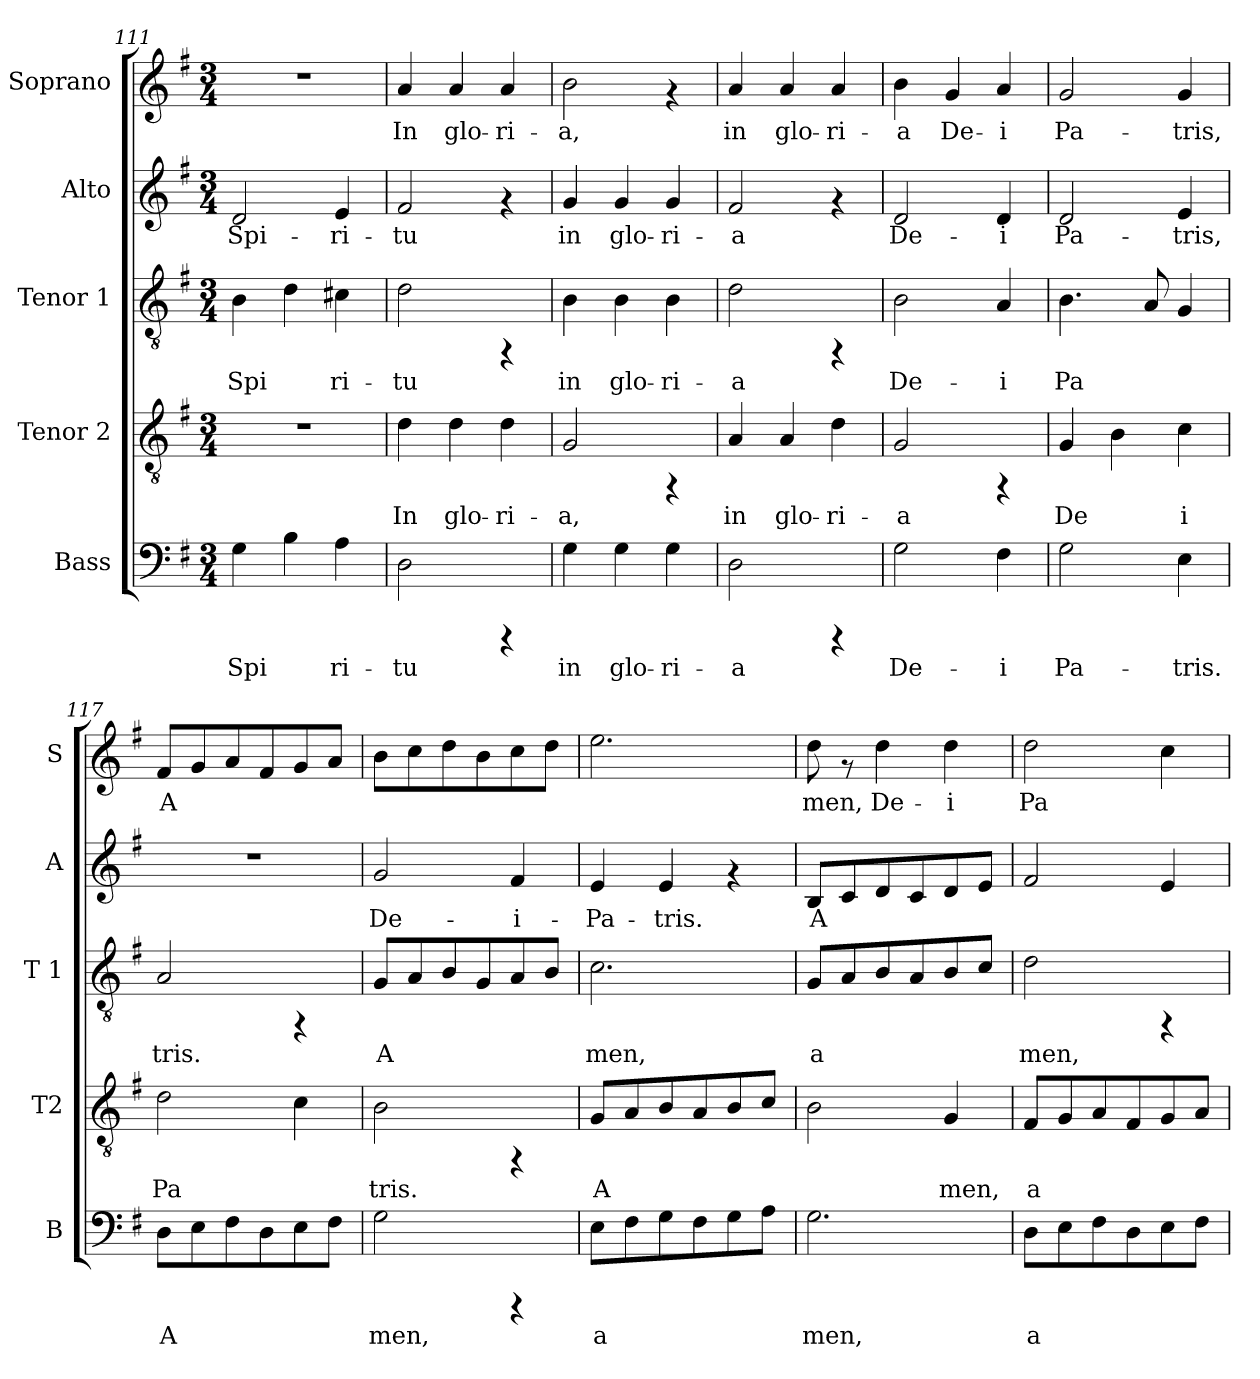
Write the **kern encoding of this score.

**kern	**text	**kern	**text	**kern	**text	**kern	**text	**kern	**text
*part5	*part5	*part4	*part4	*part3	*part3	*part2	*part2	*part1	*part1
*staff5	*staff5	*staff4	*staff4	*staff3	*staff3	*staff2	*staff2	*staff1	*staff1
*I"Bass	*	*I"Tenor 2	*	*I"Tenor 1	*	*I"Alto	*	*I"Soprano	*
*I'B	*	*I'T2	*	*I'T 1	*	*I'A	*	*I'S	*
*clefF4	*	*clefGv2	*	*clefGv2	*	*clefG2	*	*clefG2	*
*k[f#]	*	*k[f#]	*	*k[f#]	*	*k[f#]	*	*k[f#]	*
*G:	*	*G:	*	*G:	*	*G:	*	*G:	*
*M3/4	*	*M3/4	*	*M3/4	*	*M3/4	*	*M3/4	*
=111	=111	=111	=111	=111	=111	=111	=111	=111	=111
!	!LO:LY:b:cj	!	!	!	!LO:LY:b:cj	!	!LO:LY:b:cj	!	!
4G\	Spi-	2.r	.	4B\	Spi-	2d/	Spi-	2.r	.
!	!LO:LY:b:cj	!	!	!	!LO:LY:b:cj	!	!	!	!
4B\	--	.	.	4d\	--	.	.	.	.
!	!LO:LY:b:cj	!	!	!	!LO:LY:b:cj	!	!LO:LY:b:cj	!	!
4A\	-ri-	.	.	4c#X\	-ri-	4e/	-ri-	.	.
!!LO:PB:g=z
=112	=112	=112	=112	=112	=112	=112	=112	=112	=112
!	!LO:LY:b:cj	!	!LO:LY:b:cj	!	!LO:LY:b:cj	!	!LO:LY:b:cj	!	!LO:LY:b:cj
2D\	-tu	4d\	In	2d\	-tu	2f#/	-tu	4a/	In
!	!	!	!LO:LY:b:cj	!	!	!	!	!	!LO:LY:b:cj
.	.	4d\	glo-	.	.	.	.	4a/	glo-
!	!	!	!LO:LY:b:cj	!	!	!	!	!	!LO:LY:b:cj
4rCCC	.	4d\	-ri-	4rFF	.	4rf	.	4a/	-ri-
=113	=113	=113	=113	=113	=113	=113	=113	=113	=113
!	!LO:LY:b:cj	!	!LO:LY:b:cj	!	!LO:LY:b:cj	!	!LO:LY:b:cj	!	!LO:LY:b:cj
4G\	in	2G/	-a,	4B\	in	4g/	in	2b\	-a,
!	!LO:LY:b:cj	!	!	!	!LO:LY:b:cj	!	!LO:LY:b:cj	!	!
4G\	glo-	.	.	4B\	glo-	4g/	glo-	.	.
!	!LO:LY:b:cj	!	!	!	!LO:LY:b:cj	!	!LO:LY:b:cj	!	!
4G\	-ri-	4rFF	.	4B\	-ri-	4g/	-ri-	4rf	.
=114	=114	=114	=114	=114	=114	=114	=114	=114	=114
!	!LO:LY:b:cj	!	!LO:LY:b:cj	!	!LO:LY:b:cj	!	!LO:LY:b:cj	!	!LO:LY:b:cj
2D\	-a	4A/	in	2d\	-a	2f#/	-a	4a/	in
!	!	!	!LO:LY:b:cj	!	!	!	!	!	!LO:LY:b:cj
.	.	4A/	glo-	.	.	.	.	4a/	glo-
!	!	!	!LO:LY:b:cj	!	!	!	!	!	!LO:LY:b:cj
4rCCC	.	4d\	-ri-	4rFF	.	4rf	.	4a/	-ri-
=115	=115	=115	=115	=115	=115	=115	=115	=115	=115
!	!LO:LY:b:cj	!	!LO:LY:b:cj	!	!LO:LY:b:cj	!	!LO:LY:b:cj	!	!LO:LY:b:cj
2G\	De-	2G/	-a	2B\	De-	2d/	De-	4b\	-a
!	!	!	!	!	!	!	!	!	!LO:LY:b:cj
.	.	.	.	.	.	.	.	4g/	De-
!	!LO:LY:b:cj	!	!	!	!LO:LY:b:cj	!	!LO:LY:b:cj	!	!LO:LY:b:cj
4F#\	-i	4rFF	.	4A/	-i	4d/	-i	4a/	-i
=116	=116	=116	=116	=116	=116	=116	=116	=116	=116
!	!LO:LY:b:cj	!	!LO:LY:b:cj	!	!LO:LY:b:cj	!	!LO:LY:b:cj	!	!LO:LY:b:cj
2G\	Pa-	4G/	De-	4.B\	Pa-	2d/	Pa-	2g/	Pa-
!	!	!	!LO:LY:b:cj	!	!	!	!	!	!
.	.	4B\	--	.	.	.	.	.	.
!	!	!	!	!	!LO:LY:b:cj	!	!	!	!
.	.	.	.	8A/	--	.	.	.	.
!	!LO:LY:b:cj	!	!LO:LY:b:cj	!	!LO:LY:b:cj	!	!LO:LY:b:cj	!	!LO:LY:b:cj
4E\	-tris.	4c\	-i	4G/	--	4e/	-tris,	4g/	-tris,
!!LO:LB:g=z
=117	=117	=117	=117	=117	=117	=117	=117	=117	=117
!	!LO:LY:b:cj	!	!LO:LY:b:cj	!	!LO:LY:b:cj	!	!	!	!LO:LY:b:cj
8D\L	A-	2d\	Pa-	2A/	-tris.	2.r	.	8f#/L	A-
!	!LO:LY:b:cj	!	!	!	!	!	!	!	!LO:LY:b:cj
8E\	--	.	.	.	.	.	.	8g/	--
!	!LO:LY:b:cj	!	!	!	!	!	!	!	!LO:LY:b:cj
8F#\	--	.	.	.	.	.	.	8a/	--
!	!LO:LY:b:cj	!	!	!	!	!	!	!	!LO:LY:b:cj
8D\	--	.	.	.	.	.	.	8f#/	--
!	!LO:LY:b:cj	!	!LO:LY:b:cj	!	!	!	!	!	!LO:LY:b:cj
8E\	--	4c\	--	4rFF	.	.	.	8g/	--
!	!LO:LY:b:cj	!	!	!	!	!	!	!	!LO:LY:b:cj
8F#\J	--	.	.	.	.	.	.	8a/J	--
=118	=118	=118	=118	=118	=118	=118	=118	=118	=118
!	!LO:LY:b:cj	!	!LO:LY:b:cj	!	!LO:LY:b:cj	!	!LO:LY:b:cj	!	!LO:LY:b:cj
2G\	-men,	2B\	-tris.	8G/L	A-	2g/	De-	8b\L	--
!	!	!	!	!	!LO:LY:b:cj	!	!	!	!LO:LY:b:cj
.	.	.	.	8A/	--	.	.	8cc\	--
!	!	!	!	!	!LO:LY:b:cj	!	!	!	!LO:LY:b:cj
.	.	.	.	8B/	--	.	.	8dd\	--
!	!	!	!	!	!LO:LY:b:cj	!	!	!	!LO:LY:b:cj
.	.	.	.	8G/	--	.	.	8b\	--
!	!	!	!	!	!LO:LY:b:cj	!	!LO:LY:b:cj	!	!LO:LY:b:cj
4rCCC	.	4rFF	.	8A/	--	4f#/	-i-	8cc\	--
!	!	!	!	!	!LO:LY:b:cj	!	!	!	!LO:LY:b:cj
.	.	.	.	8B/J	--	.	.	8dd\J	--
=119	=119	=119	=119	=119	=119	=119	=119	=119	=119
!	!LO:LY:b:cj	!	!LO:LY:b:cj	!	!LO:LY:b:cj	!	!LO:LY:b:cj	!	!LO:LY:b:cj
8E\L	a-	8G/L	A-	2.c\	-men,	4e/	-Pa-	2.ee\	--
!	!LO:LY:b:cj	!	!LO:LY:b:cj	!	!	!	!	!	!
8F#\	--	8A/	--	.	.	.	.	.	.
!	!LO:LY:b:cj	!	!LO:LY:b:cj	!	!	!	!LO:LY:b:cj	!	!
8G\	--	8B/	--	.	.	4e/	-tris.	.	.
!	!LO:LY:b:cj	!	!LO:LY:b:cj	!	!	!	!	!	!
8F#\	--	8A/	--	.	.	.	.	.	.
!	!LO:LY:b:cj	!	!LO:LY:b:cj	!	!	!	!	!	!
8G\	--	8B/	--	.	.	4rf	.	.	.
!	!LO:LY:b:cj	!	!LO:LY:b:cj	!	!	!	!	!	!
8A\J	--	8c/J	--	.	.	.	.	.	.
=120	=120	=120	=120	=120	=120	=120	=120	=120	=120
!	!LO:LY:b:cj	!	!LO:LY:b:cj	!	!LO:LY:b:cj	!	!LO:LY:b:cj	!	!LO:LY:b:cj
2.G\	-men,	2B\	--	8G/L	a-	8B/L	A-	8dd\	-men,
!	!	!	!	!	!LO:LY:b:cj	!	!LO:LY:b:cj	!	!
.	.	.	.	8A/	--	8c/	--	8rf	.
!	!	!	!	!	!LO:LY:b:cj	!	!LO:LY:b:cj	!	!LO:LY:b:cj
.	.	.	.	8B/	--	8d/	--	4dd\	De-
!	!	!	!	!	!LO:LY:b:cj	!	!LO:LY:b:cj	!	!
.	.	.	.	8A/	--	8c/	--	.	.
!	!	!	!LO:LY:b:cj	!	!LO:LY:b:cj	!	!LO:LY:b:cj	!	!LO:LY:b:cj
.	.	4G/	-men,	8B/	--	8d/	--	4dd\	-i
!	!	!	!	!	!LO:LY:b:cj	!	!LO:LY:b:cj	!	!
.	.	.	.	8c/J	--	8e/J	--	.	.
=121	=121	=121	=121	=121	=121	=121	=121	=121	=121
!	!LO:LY:b:cj	!	!LO:LY:b:cj	!	!LO:LY:b:cj	!	!LO:LY:b:cj	!	!LO:LY:b:cj
8D\L	a-	8F#/L	a-	2d\	-men,	2f#/	--	2dd\	Pa-
!	!LO:LY:b:cj	!	!LO:LY:b:cj	!	!	!	!	!	!
8E\	--	8G/	--	.	.	.	.	.	.
!	!LO:LY:b:cj	!	!LO:LY:b:cj	!	!	!	!	!	!
8F#\	--	8A/	--	.	.	.	.	.	.
!	!LO:LY:b:cj	!	!LO:LY:b:cj	!	!	!	!	!	!
8D\	--	8F#/	--	.	.	.	.	.	.
!	!LO:LY:b:cj	!	!LO:LY:b:cj	!	!	!	!LO:LY:b:cj	!	!LO:LY:b:cj
8E\	--	8G/	--	4rFF	.	4e/	--	4cc\	--
!	!LO:LY:b:cj	!	!LO:LY:b:cj	!	!	!	!	!	!
8F#\J	--	8A/J	--	.	.	.	.	.	.
=	=	=	=	=	=	=	=	=	=
*-	*-	*-	*-	*-	*-	*-	*-	*-	*-
